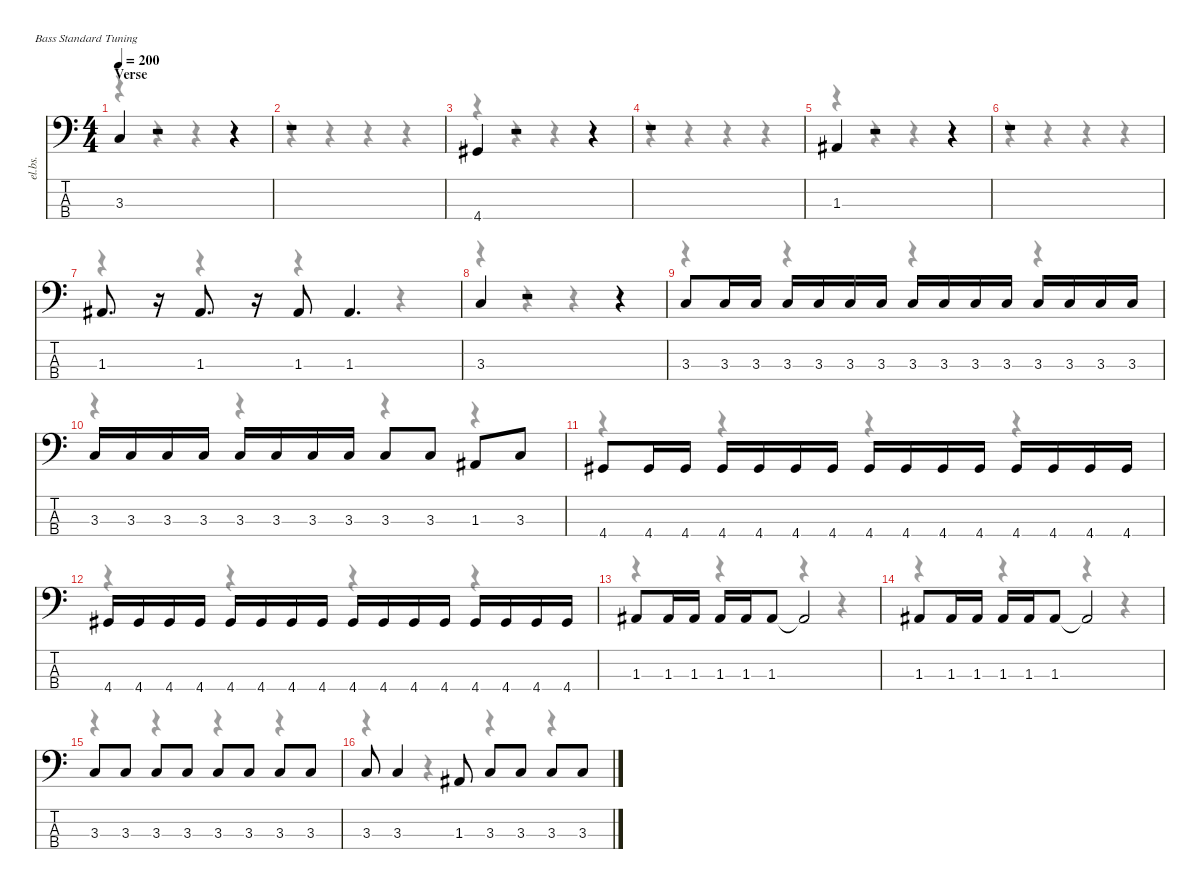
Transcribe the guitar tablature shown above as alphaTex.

\hideDynamics
\bracketExtendMode nobrackets
\otherSystemsTrackNameOrientation horizontal
\track ("Bass" "el.bs.") {instrument electricbassfinger}
\staff {score tabs}
\tuning (G2 D2 A1 E1)
\voice
\ts (4 4)
\section ("" "Verse")
\scale
1.00157
\tempo 200
\accidentals auto
\clef f4
\ottava regular
\simile none
\ks c
3.3.4{dy f} r.2 r.4 |
\scale
1.00157 r.1 |
\scale
0.96234 4.4{acc #}.4 r.2 r.4 |
\scale
1.00157 r.1 |
\scale
0.96234 1.3{acc #}.4 r.2 r.4 |
\scale
1.00157 r.1 |
\scale
1.0558 1.3{acc #}.8{d} r.16 1.3{acc #}.8{d} r.16 1.3{acc #}.8 1.3{acc #}.4{d} |
\scale
1.00902 3.3.4 r.2 r.4 |
\section ("" "")
\scale
0.996665 3.3.8 3.3.16 3.3.16 3.3.16 3.3.16 3.3.16 3.3.16 3.3.16 3.3.16 3.3.16 3.3.16 3.3.16 3.3.16 3.3.16 3.3.16 |
\scale
0.996665 3.3.16 3.3.16 3.3.16 3.3.16 3.3.16 3.3.16 3.3.16 3.3.16 3.3.8 3.3.8 1.3{acc #}.8 3.3.8 |
\scale
0.967243 4.4{acc #}.8 4.4{acc #}.16 4.4{acc #}.16 4.4{acc #}.16 4.4{acc #}.16 4.4{acc #}.16 4.4{acc #}.16 4.4{acc #}.16 4.4{acc #}.16 4.4{acc #}.16 4.4{acc #}.16 4.4{acc #}.16 4.4{acc #}.16 4.4{acc #}.16 4.4{acc #}.16 |
\scale
0.974599 4.4{acc #}.16 4.4{acc #}.16 4.4{acc #}.16 4.4{acc #}.16 4.4{acc #}.16 4.4{acc #}.16 4.4{acc #}.16 4.4{acc #}.16 4.4{acc #}.16 4.4{acc #}.16 4.4{acc #}.16 4.4{acc #}.16 4.4{acc #}.16 4.4{acc #}.16 4.4{acc #}.16 4.4{acc #}.16 |
\scale
1.05397 1.3{acc #}.8 1.3{acc #}.16 1.3{acc #}.16 1.3{acc #}.16 1.3{acc #}.16 1.3{acc #}.8 1.3{t acc #}.2 |
\scale
0.969082 1.3{acc #}.8 1.3{acc #}.16 1.3{acc #}.16 1.3{acc #}.16 1.3{acc #}.16 1.3{acc #}.8 1.3{t acc #}.2 |
\scale
0.991149 3.3.8 3.3.8 3.3.8 3.3.8 3.3.8 3.3.8 3.3.8 3.3.8 |
\scale
1.00351 3.3.8 3.3.4 1.3{acc #}.8 3.3.8 3.3.8 3.3.8 3.3.8
\voice
\clef f4
\ottava regular
\simile none
\ks c
r.4{dy mf} r.4 r.4 r.4 |
r.4 r.4 r.4 r.4 |
r.4 r.4 r.4 r.4 |
r.4 r.4 r.4 r.4 |
r.4 r.4 r.4 r.4 |
r.4 r.4 r.4 r.4 |
r.4 r.4 r.4 r.4 |
r.4 r.4 r.4 r.4 |
r.4 r.4 r.4 r.4 |
r.4 r.4 r.4 r.4 |
r.4 r.4 r.4 r.4 |
r.4 r.4 r.4 r.4 |
r.4 r.4 r.4 r.4 |
r.4 r.4 r.4 r.4 |
r.4 r.4 r.4 r.4 |
r.4 r.4 r.4 r.4
